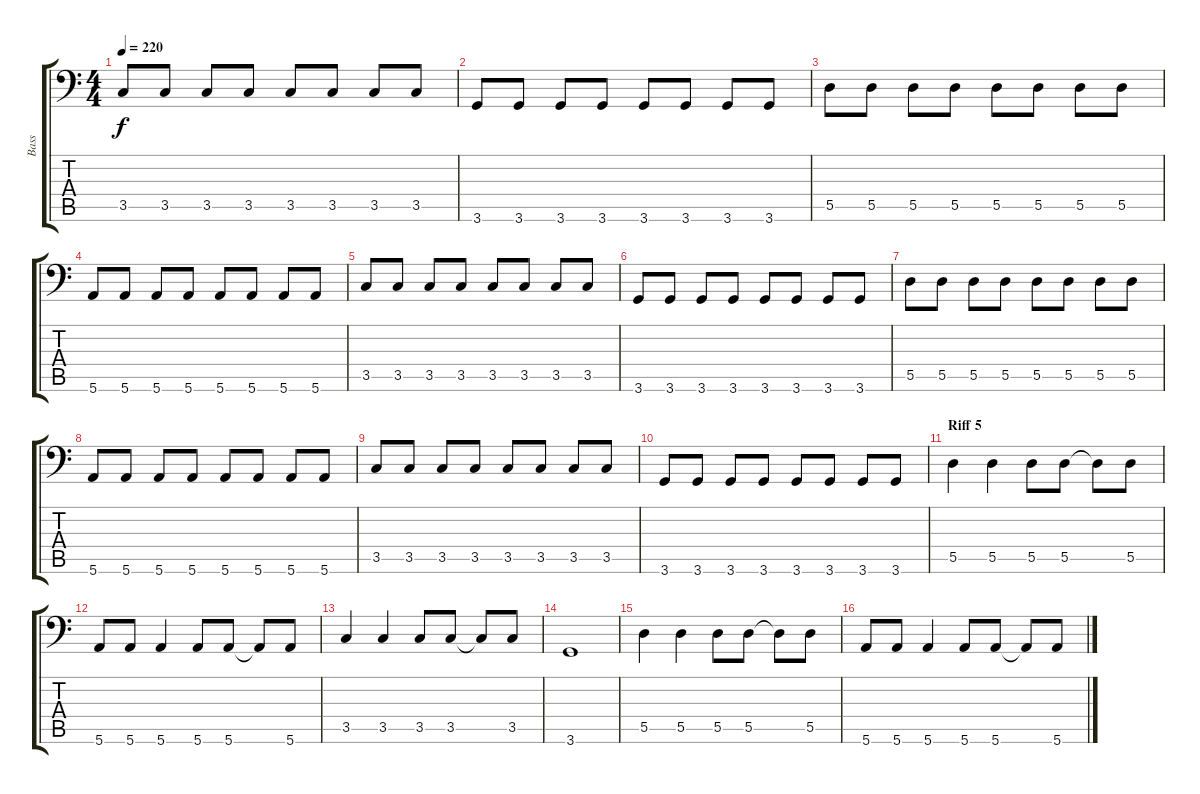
\track ("Bass" "Bass") {instrument electricbasspick}
\staff {score tabs}
\tuning (E3 B2 G2 D2 A1 E1) {hide}
\ts (4 4)
\tempo 220
\clef f4
\ks c
3.5.8{dy f} 3.5.8 3.5.8 3.5.8 3.5.8 3.5.8 3.5.8 3.5.8 |
3.6.8 3.6.8 3.6.8 3.6.8 3.6.8 3.6.8 3.6.8 3.6.8 |
5.5.8 5.5.8 5.5.8 5.5.8 5.5.8 5.5.8 5.5.8 5.5.8 |
5.6.8 5.6.8 5.6.8 5.6.8 5.6.8 5.6.8 5.6.8 5.6.8 |
3.5.8 3.5.8 3.5.8 3.5.8 3.5.8 3.5.8 3.5.8 3.5.8 |
3.6.8 3.6.8 3.6.8 3.6.8 3.6.8 3.6.8 3.6.8 3.6.8 |
5.5.8 5.5.8 5.5.8 5.5.8 5.5.8 5.5.8 5.5.8 5.5.8 |
5.6.8 5.6.8 5.6.8 5.6.8 5.6.8 5.6.8 5.6.8 5.6.8 |
3.5.8 3.5.8 3.5.8 3.5.8 3.5.8 3.5.8 3.5.8 3.5.8 |
3.6.8 3.6.8 3.6.8 3.6.8 3.6.8 3.6.8 3.6.8 3.6.8 |
\section ("" "Riff 5")
5.5.4 5.5.4 5.5.8 5.5.8 5.5{t}.8 5.5.8 |
5.6.8 5.6.8 5.6.4 5.6.8 5.6.8 5.6{t}.8 5.6.8 |
3.5.4 3.5.4 3.5.8 3.5.8 3.5{t}.8 3.5.8 |
3.6.1 |
5.5.4 5.5.4 5.5.8 5.5.8 5.5{t}.8 5.5.8 |
5.6.8 5.6.8 5.6.4 5.6.8 5.6.8 5.6{t}.8 5.6.8
